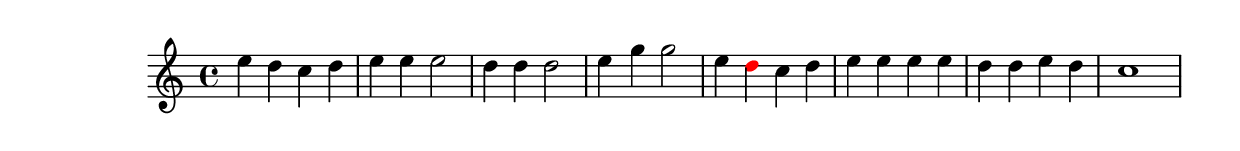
\version "2.18.2"
\language "english"

\header {
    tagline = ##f
}

\layout {}

\paper {}

\score {
    \new Staff
    {
        {   % measure
            \time 4/4
            \tweak color #black
            e''4
            \tweak color #black
            d''4
            \tweak color #black
            c''4
            \tweak color #black
            d''4
        }   % measure
        {   % measure
            \tweak color #black
            e''4
            \tweak color #black
            e''4
            \tweak color #black
            e''2
        }   % measure
        {   % measure
            \tweak color #black
            d''4
            \tweak color #black
            d''4
            \tweak color #black
            d''2
        }   % measure
        {   % measure
            \tweak color #black
            e''4
            \tweak color #black
            g''4
            \tweak color #black
            g''2
        }   % measure
        {   % measure
            \tweak color #black
            e''4
            \tweak color #red
            d''4
            c''4
            d''4
        }   % measure
        {   % measure
            e''4
            e''4
            e''4
            e''4
        }   % measure
        {   % measure
            d''4
            d''4
            e''4
            d''4
        }   % measure
        {   % measure
            c''1
        }   % measure
    }
}